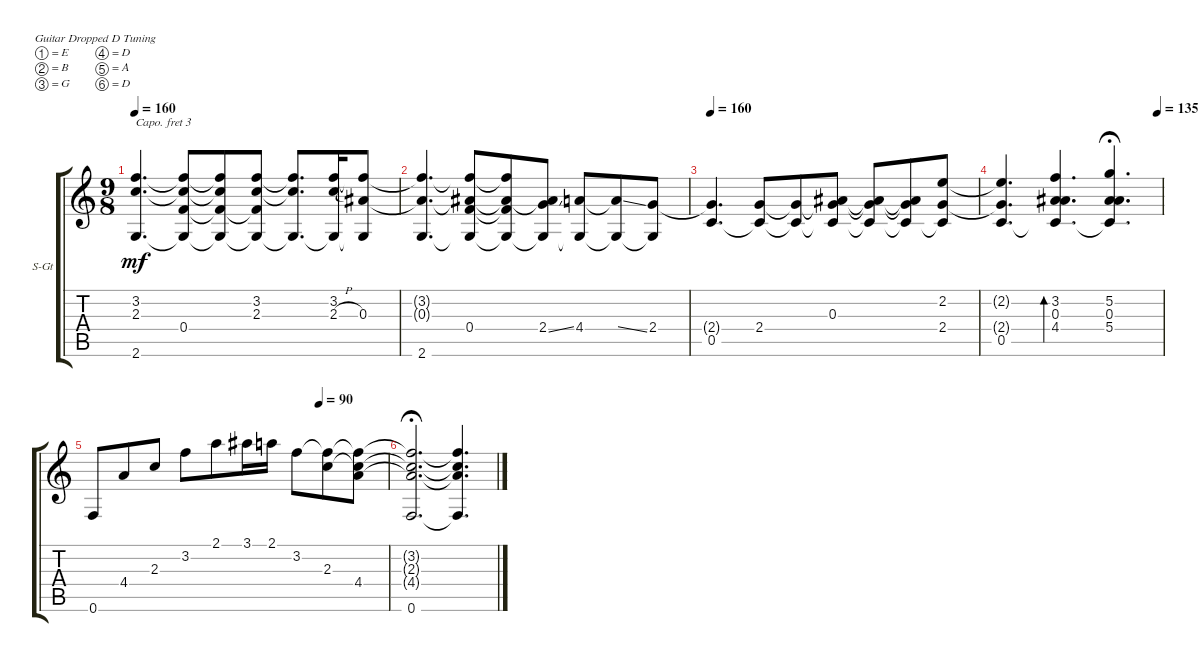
\defaultSystemsLayout 4
\bracketExtendMode groupsimilarinstruments
\firstSystemTrackNameOrientation horizontal
\otherSystemsTrackNameOrientation horizontal
\track ("Steel Guitar" "S-Gt") {instrument acousticguitarsteel}
\staff {score tabs}
\capo 3
\tuning (E4 B3 G3 D3 A2 D2)
\ts (9 8)
\tempo 160
\clef g2
\ks c
(3.2 2.3 2.6).4{d dy mf} (0.4 3.2{t} 2.3{t} 2.6{t}).8 (0.4{t} 3.2{t} 2.3{t} 2.6{t}).8 (2.3 3.2 0.4{t} 2.6{t}).8 (3.2{t} 2.3{t} 2.6{t}).8{d} (2.3{h} 3.2 2.6{t}).16 (0.3 3.2{t} 2.6{t}).8 |
(2.6 3.2{t} 0.3{t}).4{d} (0.4 2.6{t} 3.2{t} 0.3{t}).8 (0.4{t} 2.6{t} 0.3{t} 3.2{t}).8 (2.4{ss} 2.6{t} 0.3{t}).8 (4.4 2.6{t}).8 (4.4{ss t} 2.6{t}).8 (2.4 2.6{t}).8 |
\tempo 160
(2.4{t} 0.5).4{d} (2.4 0.5{t}).8 (2.4{t} 0.5{t}).8 (0.3 0.5{t} 2.4{t}).8 (0.3{t} 0.5{t} 2.4{t}).8 (0.3{t} 0.5{t} 2.4{t}).8 (2.2 0.5{t} 2.4).8 |
\tempo (135 0.975)
(0.5 2.2{t} 2.4{t}).4{d} (4.4 0.3 3.2 0.5{t}).4{d bd 237} (5.4 0.3 5.2 0.5{t}).4{d fermata (medium 0.49)} |
\tempo (90 0.76875)
0.6.8 4.4.8 2.3.8 3.2.8 2.1.8 3.1.16 2.1.16 3.2.8 (2.3 3.2{t}).8 (4.4 2.3{t} 3.2{t}).8 |
(4.4{t} 2.3{t} 3.2{t} 0.6).2{d fermata (medium 0.49)} (3.2{t} 2.3{t} 4.4{t} 0.6{t}).4{d}
